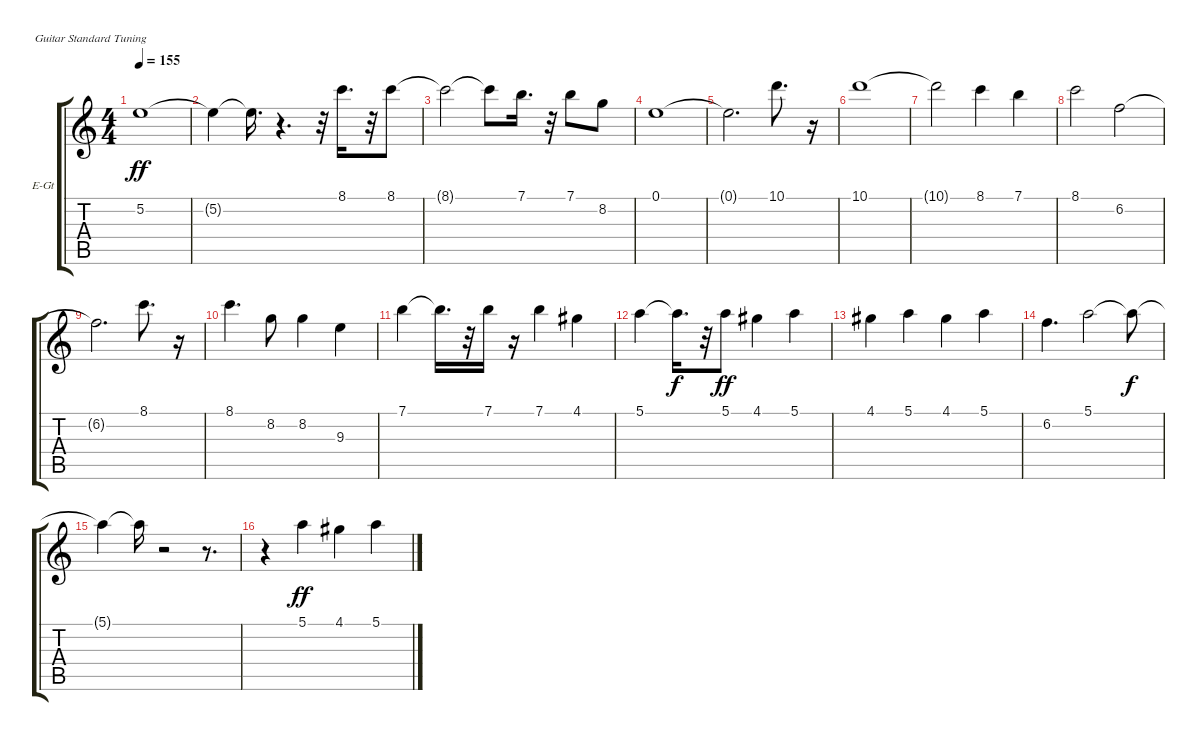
\bracketExtendMode groupsimilarinstruments
\firstSystemTrackNameOrientation horizontal
\otherSystemsTrackNameOrientation horizontal
\track ("В. Бутусов (Вокал)" "E-Gt") {instrument electricguitarclean}
\staff {score tabs}
\tuning (E4 B3 G3 D3 A2 E2)
\ts (4 4)
\tempo 155
\clef g2
\ks c
5.2.1{dy ff} |
5.2{t}.4 5.2{t}.16{d} r.4{d} r.32 8.1.16{d} r.32 8.1.8 |
8.1{t}.2 8.1{t}.8 7.1.16{d} r.32 7.1.8 8.2.8 |
0.1.1 |
0.1{t}.2{d} 10.1.8{d} r.16 |
10.1.1 |
10.1{t}.2 8.1.4 7.1.4 |
8.1.2 6.2.2 |
6.2{t}.2{d} 8.1.8{d} r.16 |
8.1.4{d} 8.2.8 8.2.4 9.3.4 |
7.1.4 7.1{t}.16{d} r.32 7.1.16 r.16 7.1.4 4.1.4 |
5.1.4 5.1{t}.16{d dy f} r.32 5.1.8{dy ff} 4.1.4 5.1.4 |
4.1.4 5.1.4 4.1.4 5.1.4 |
6.2.4{d} 5.1.2 5.1{t}.8{dy f} |
5.1{t}.4 5.1{t}.16 r.2 r.8{d} |
r.4 5.1.4{dy ff} 4.1.4 5.1.4
